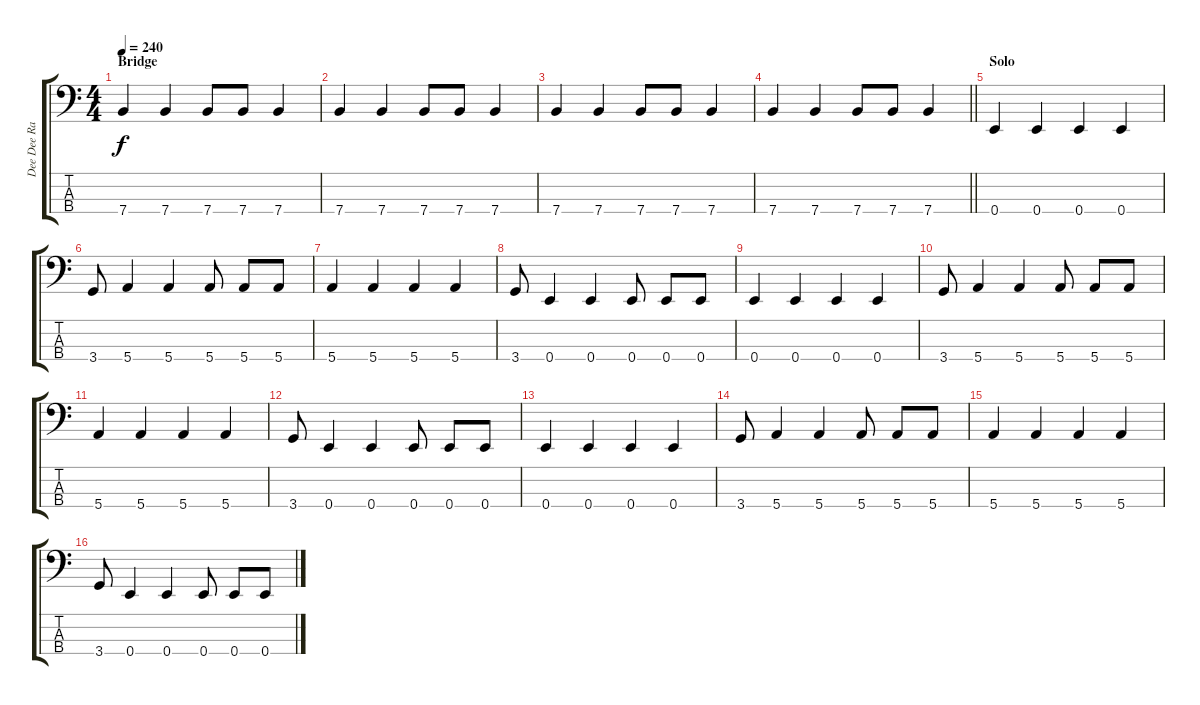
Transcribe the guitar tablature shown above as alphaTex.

\track ("Dee Dee Ramone" "Dee Dee Ra") {instrument electricbasspick}
\staff {score tabs}
\tuning (G2 D2 A1 E1) {hide}
\ts (4 4)
\section ("" "Bridge")
\tempo 240
\clef f4
\ks c
7.4.4{dy f} 7.4.4 7.4.8 7.4.8 7.4.4 |
7.4.4 7.4.4 7.4.8 7.4.8 7.4.4 |
7.4.4 7.4.4 7.4.8 7.4.8 7.4.4 |
\barLineRight lightlight
7.4.4 7.4.4 7.4.8 7.4.8 7.4.4 |
\section ("" "Solo")
0.4.4 0.4.4 0.4.4 0.4.4 |
3.4.8 5.4.4 5.4.4 5.4.8 5.4.8 5.4.8 |
5.4.4 5.4.4 5.4.4 5.4.4 |
3.4.8 0.4.4 0.4.4 0.4.8 0.4.8 0.4.8 |
0.4.4 0.4.4 0.4.4 0.4.4 |
3.4.8 5.4.4 5.4.4 5.4.8 5.4.8 5.4.8 |
5.4.4 5.4.4 5.4.4 5.4.4 |
3.4.8 0.4.4 0.4.4 0.4.8 0.4.8 0.4.8 |
0.4.4 0.4.4 0.4.4 0.4.4 |
3.4.8 5.4.4 5.4.4 5.4.8 5.4.8 5.4.8 |
5.4.4 5.4.4 5.4.4 5.4.4 |
3.4.8 0.4.4 0.4.4 0.4.8 0.4.8 0.4.8
